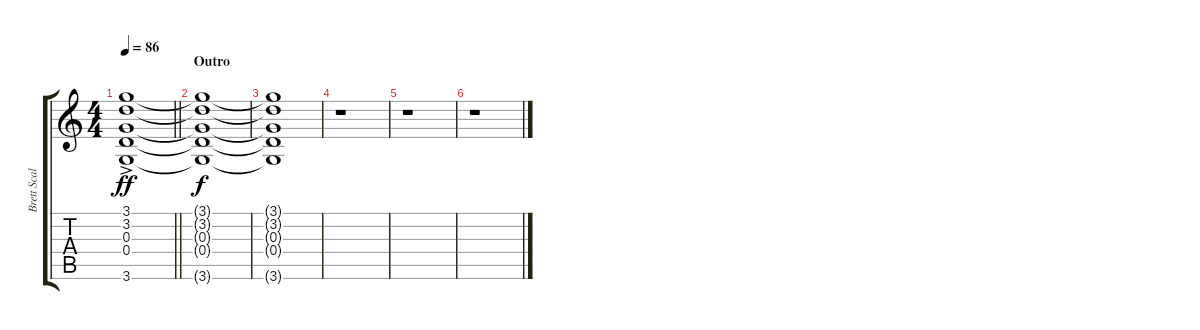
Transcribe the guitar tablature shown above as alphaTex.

\track ("Brett Scallions (Rhythm Guitar)" "Brett Scal") {instrument distortionguitar}
\staff {score tabs}
\tuning (E4 B3 G3 D3 A2 E2) {hide}
\ts (4 4)
\tempo 86
\clef g2
\barLineRight lightlight
\ks c
(3.1{ac} 3.2{ac} 0.3{ac} 0.4{ac} 3.6{ac}).1{dy ff volume 11} |
\section ("" "Outro")
(3.1{t} 3.2{t} 0.3{t} 0.4{t} 3.6{t}).1{dy f volume 0} |
(3.1{t} 3.2{t} 0.3{t} 0.4{t} 3.6{t}).1 |
r.1 |
r.1 |
r.1
